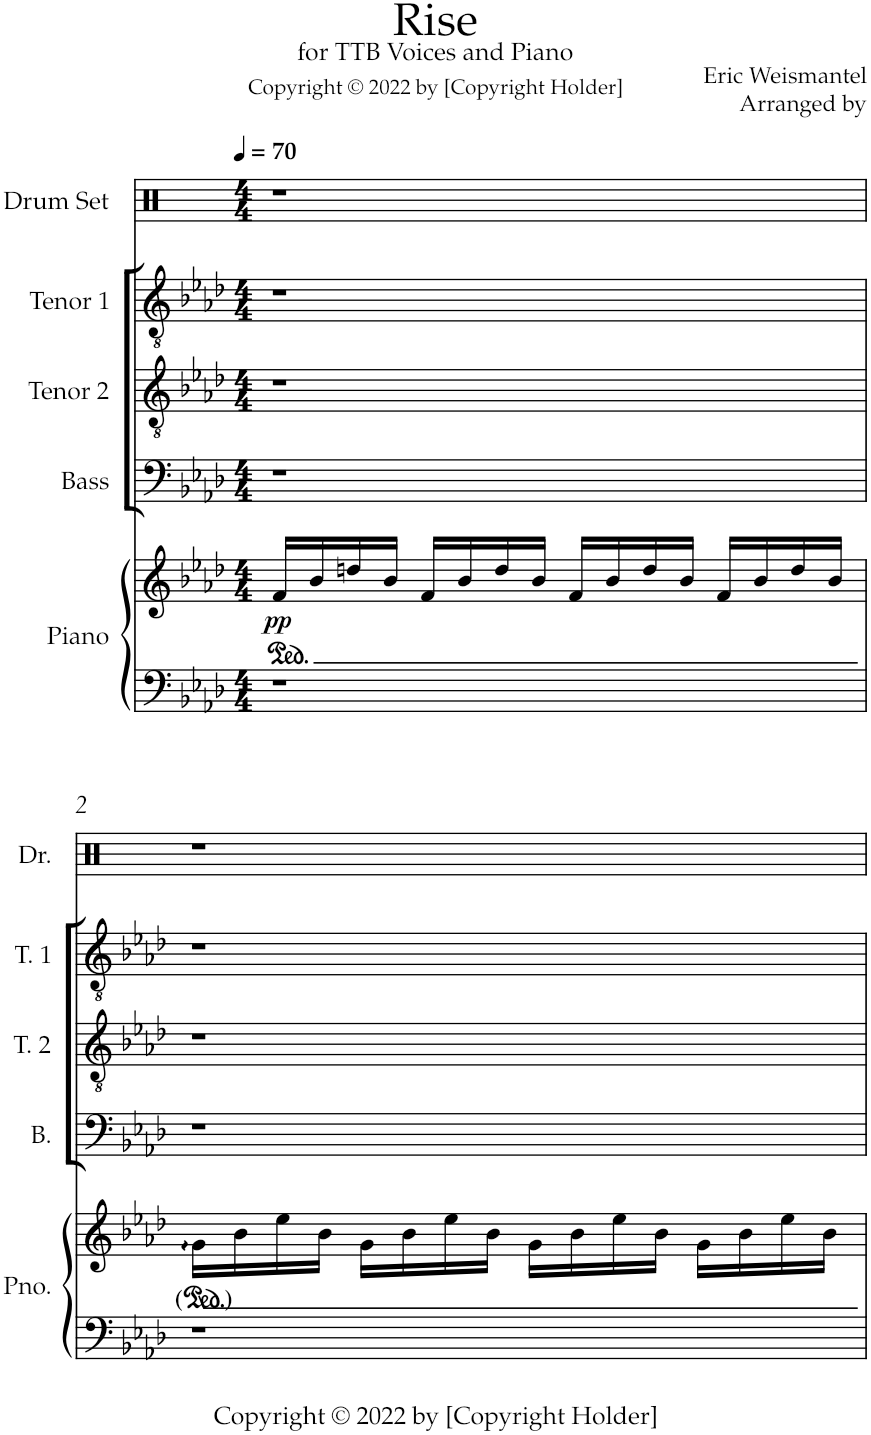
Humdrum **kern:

**kern	**kern	**dynam	**kern	**kern	**kern	**kern
*part5	*part5	*part5	*part4	*part3	*part2	*part1
*staff6	*staff5	*staff5/6	*staff4	*staff3	*staff2	*staff1
*I"Piano	*	*	*I"Bass	*I"Tenor 2	*I"Tenor 1	*I"Drum Set
*I'Pno.	*	*	*I'B.	*I'T. 2	*I'T. 1	*I'Dr.
*clefF4	*clefG2	*	*clefF4	*clefGv2	*clefGv2	*clefX
*k[b-e-a-d-]	*k[b-e-a-d-]	*	*k[b-e-a-d-]	*k[b-e-a-d-]	*k[b-e-a-d-]	*k[]
*M4/4	*M4/4	*	*M4/4	*M4/4	*M4/4	*M4/4
*MM70	*MM70	*	*MM70	*MM70	*MM70	*MM70
=1	=1	=1	=1	=1	=1	=1
!	!	!LO:DY:b	!	!	!	!
1r	16f/LL	pp	1r	1r	1r	1r
.	16b-/	.	.	.	.	.
.	16ddn/	.	.	.	.	.
.	16b-/JJ	.	.	.	.	.
.	16f/LL	.	.	.	.	.
.	16b-/	.	.	.	.	.
.	16dd/	.	.	.	.	.
.	16b-/JJ	.	.	.	.	.
.	16f/LL	.	.	.	.	.
.	16b-/	.	.	.	.	.
.	16dd/	.	.	.	.	.
.	16b-/JJ	.	.	.	.	.
.	16f/LL	.	.	.	.	.
.	16b-/	.	.	.	.	.
.	16dd/	.	.	.	.	.
.	16b-/JJ	.	.	.	.	.
!!LO:LB:g=z
=2	=2	=2	=2	=2	=2	=2
1r	16g\LL	.	1r	1r	1r	1r
.	16b-\	.	.	.	.	.
.	16ee-\	.	.	.	.	.
.	16b-\JJ	.	.	.	.	.
.	16g\LL	.	.	.	.	.
.	16b-\	.	.	.	.	.
.	16ee-\	.	.	.	.	.
.	16b-\JJ	.	.	.	.	.
.	16g\LL	.	.	.	.	.
.	16b-\	.	.	.	.	.
.	16ee-\	.	.	.	.	.
.	16b-\JJ	.	.	.	.	.
.	16g\LL	.	.	.	.	.
.	16b-\	.	.	.	.	.
.	16ee-\	.	.	.	.	.
.	16b-\JJ	.	.	.	.	.
=	=	=	=	=	=	=
*-	*-	*-	*-	*-	*-	*-
